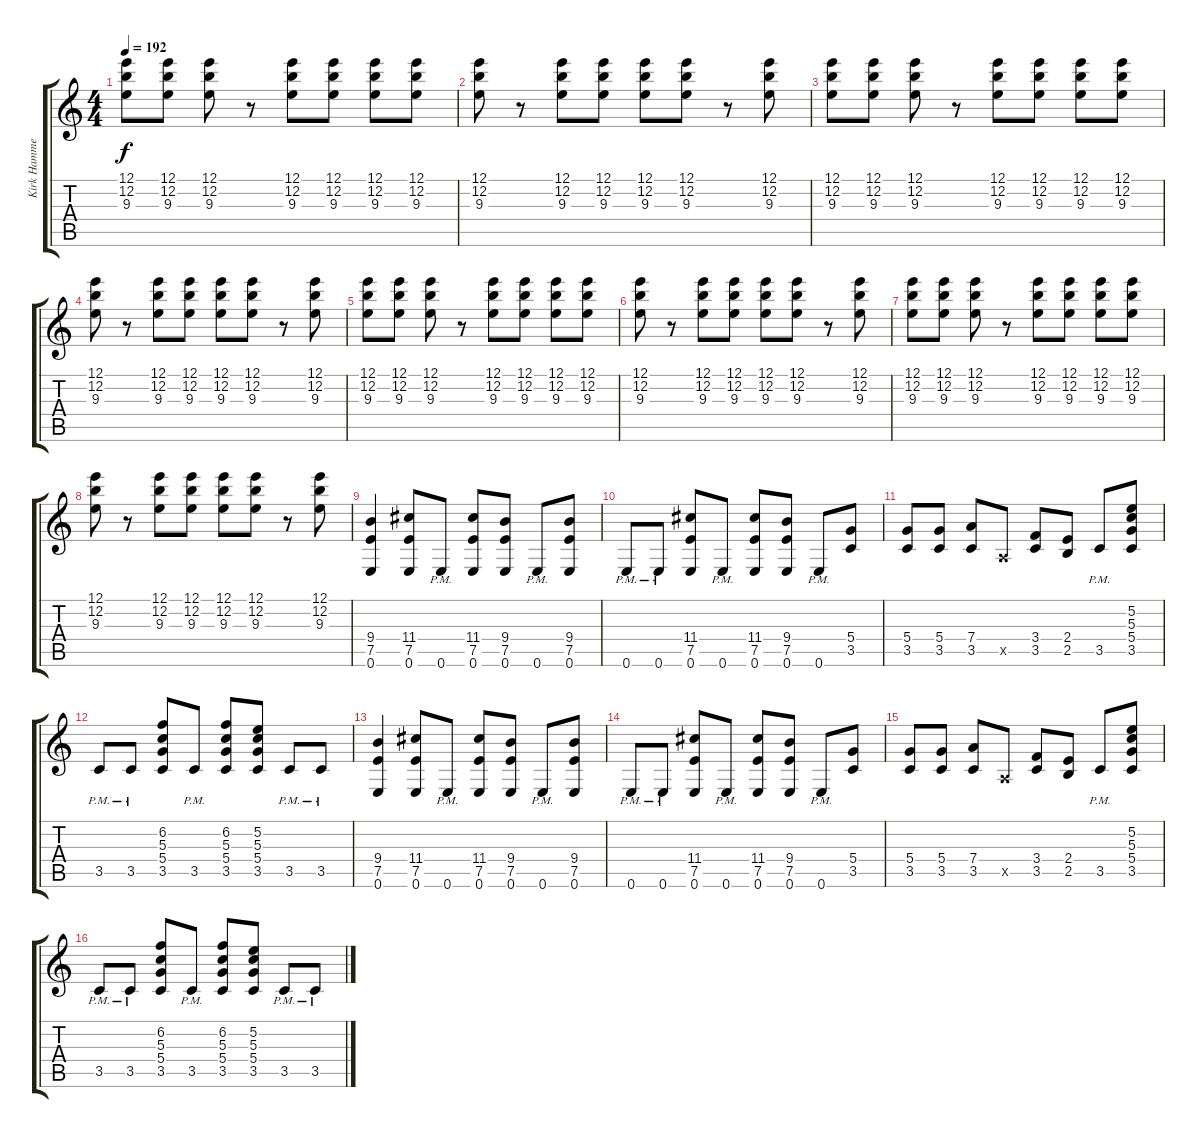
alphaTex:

\track ("Kirk Hammett (Guitar)" "Kirk Hamme") {instrument distortionguitar}
\staff {score tabs}
\tuning (E4 B3 G3 D3 A2 E2) {hide}
\ts (4 4)
\tempo 192
\clef g2
\ks c
(12.1 12.2 9.3).8{dy f} (12.1 12.2 9.3).8 (12.1 12.2 9.3).8 r.8 (12.1 12.2 9.3).8 (12.1 12.2 9.3).8 (12.1 12.2 9.3).8 (12.1 12.2 9.3).8 |
(12.1 12.2 9.3).8 r.8 (12.1 12.2 9.3).8 (12.1 12.2 9.3).8 (12.1 12.2 9.3).8 (12.1 12.2 9.3).8 r.8 (12.1 12.2 9.3).8 |
(12.1 12.2 9.3).8 (12.1 12.2 9.3).8 (12.1 12.2 9.3).8 r.8 (12.1 12.2 9.3).8 (12.1 12.2 9.3).8 (12.1 12.2 9.3).8 (12.1 12.2 9.3).8 |
(12.1 12.2 9.3).8 r.8 (12.1 12.2 9.3).8 (12.1 12.2 9.3).8 (12.1 12.2 9.3).8 (12.1 12.2 9.3).8 r.8 (12.1 12.2 9.3).8 |
(12.1 12.2 9.3).8 (12.1 12.2 9.3).8 (12.1 12.2 9.3).8 r.8 (12.1 12.2 9.3).8 (12.1 12.2 9.3).8 (12.1 12.2 9.3).8 (12.1 12.2 9.3).8 |
(12.1 12.2 9.3).8 r.8 (12.1 12.2 9.3).8 (12.1 12.2 9.3).8 (12.1 12.2 9.3).8 (12.1 12.2 9.3).8 r.8 (12.1 12.2 9.3).8 |
(12.1 12.2 9.3).8 (12.1 12.2 9.3).8 (12.1 12.2 9.3).8 r.8 (12.1 12.2 9.3).8 (12.1 12.2 9.3).8 (12.1 12.2 9.3).8 (12.1 12.2 9.3).8 |
(12.1 12.2 9.3).8 r.8 (12.1 12.2 9.3).8 (12.1 12.2 9.3).8 (12.1 12.2 9.3).8 (12.1 12.2 9.3).8 r.8 (12.1 12.2 9.3).8 |
(9.4 7.5 0.6).4 (11.4 7.5 0.6).8 0.6{pm}.8 (11.4 7.5 0.6).8 (9.4 7.5 0.6).8 0.6{pm}.8 (9.4 7.5 0.6).8 |
0.6{pm}.8 0.6{pm}.8 (11.4 7.5 0.6).8 0.6{pm}.8 (11.4 7.5 0.6).8 (9.4 7.5 0.6).8 0.6{pm}.8 (5.4 3.5).8 |
(5.4 3.5).8 (5.4 3.5).8 (7.4 3.5).8 0.5{x}.8 (3.4 3.5).8 (2.4 2.5).8 3.5{pm}.8 (5.2 5.3 5.4 3.5).8 |
3.5{pm}.8 3.5{pm}.8 (6.2 5.3 5.4 3.5).8 3.5{pm}.8 (6.2 5.3 5.4 3.5).8 (5.2 5.3 5.4 3.5).8 3.5{pm}.8 3.5{pm}.8 |
(9.4 7.5 0.6).4 (11.4 7.5 0.6).8 0.6{pm}.8 (11.4 7.5 0.6).8 (9.4 7.5 0.6).8 0.6{pm}.8 (9.4 7.5 0.6).8 |
0.6{pm}.8 0.6{pm}.8 (11.4 7.5 0.6).8 0.6{pm}.8 (11.4 7.5 0.6).8 (9.4 7.5 0.6).8 0.6{pm}.8 (5.4 3.5).8 |
(5.4 3.5).8 (5.4 3.5).8 (7.4 3.5).8 0.5{x}.8 (3.4 3.5).8 (2.4 2.5).8 3.5{pm}.8 (5.2 5.3 5.4 3.5).8 |
3.5{pm}.8 3.5{pm}.8 (6.2 5.3 5.4 3.5).8 3.5{pm}.8 (6.2 5.3 5.4 3.5).8 (5.2 5.3 5.4 3.5).8 3.5{pm}.8 3.5{pm}.8
